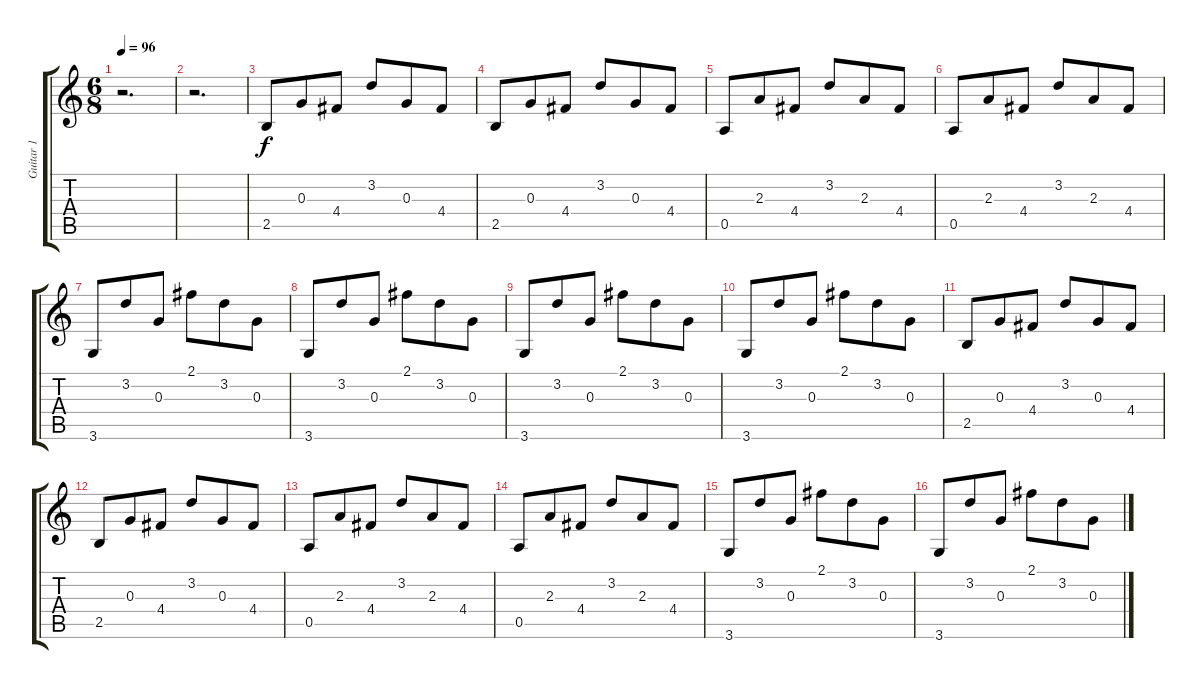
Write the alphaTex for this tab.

\track ("Guitar 1" "Guitar 1") {instrument electricguitarjazz}
\staff {score tabs}
\tuning (E4 B3 G3 D3 A2 E2) {hide}
\ts (6 8)
\tempo 96
\clef g2
\ks c
r.2{d dy f} |
r.2{d} |
2.5.8{balance 0 instrument electricguitarjazz} 0.3.8 4.4.8 3.2.8 0.3.8 4.4.8 |
2.5.8 0.3.8 4.4.8 3.2.8 0.3.8 4.4.8 |
0.5.8 2.3.8 4.4.8 3.2.8 2.3.8 4.4.8 |
0.5.8 2.3.8 4.4.8 3.2.8 2.3.8 4.4.8 |
3.6.8 3.2.8 0.3.8 2.1.8 3.2.8 0.3.8 |
3.6.8 3.2.8 0.3.8 2.1.8 3.2.8 0.3.8 |
3.6.8 3.2.8 0.3.8 2.1.8 3.2.8 0.3.8 |
3.6.8 3.2.8 0.3.8 2.1.8 3.2.8 0.3.8 |
2.5.8 0.3.8 4.4.8 3.2.8 0.3.8 4.4.8 |
2.5.8 0.3.8 4.4.8 3.2.8 0.3.8 4.4.8 |
0.5.8 2.3.8 4.4.8 3.2.8 2.3.8 4.4.8 |
0.5.8 2.3.8 4.4.8 3.2.8 2.3.8 4.4.8 |
3.6.8 3.2.8 0.3.8 2.1.8 3.2.8 0.3.8 |
3.6.8 3.2.8 0.3.8 2.1.8 3.2.8 0.3.8
